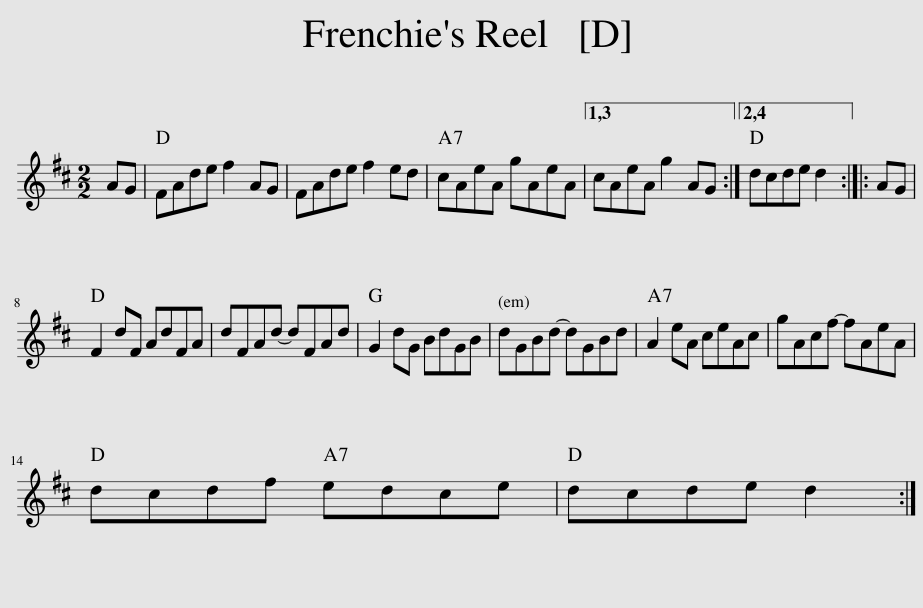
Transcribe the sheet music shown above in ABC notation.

X:1
L:1/8
M:2/2
I:linebreak $
K:D
V:1 treble
V:1
 AG | FAde f2 AG | FAde f2 ed | cAeA gAeA |1,3 cAeA g2 AG :|2,4 %5
 dcde d2 :: AG |$ F2 dF AdFA | dFAd- dFAd | G2 dG BdGB | %10
 dGBd- dGBd | A2 eA ceAc | gAcf- fAeA |$ dcdf edce | dcde d2 :| %15
